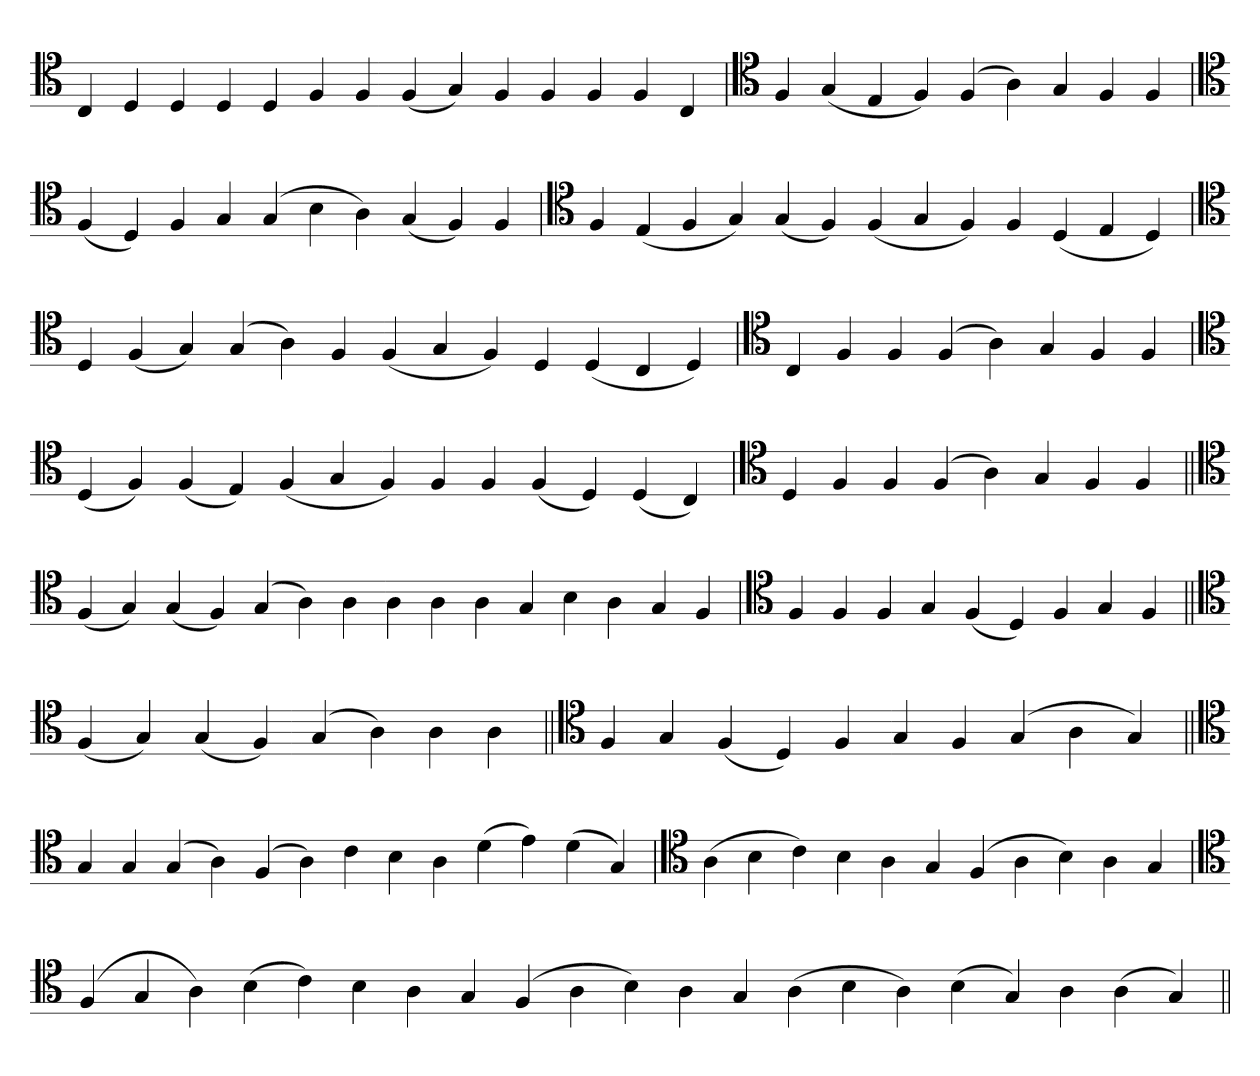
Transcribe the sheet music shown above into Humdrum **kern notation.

**kern
*part1
*staff1
*clefC4
=
4C
4D
4D
4D
4D
4F
4F
(4F
4G)
4F
4F
4F
4F
4C
=`
*clefC4
4F
(4G
4E
4F)
(4F
4A)
4G
4F
4F
=
*clefC4
(4F
4D)
4F
4G
(4G
4B
4A)
(4G
4F)
4F
=`
*clefC4
4F
(4E
4F
4G)
(4G
4F)
(4F
4G
4F)
4F
(4D
4E
4D)
=`
*clefC4
4D
(4F
4G)
(4G
4A)
4F
(4F
4G
4F)
4D
(4D
4C
4D)
='
*clefC4
4C
4F
4F
(4F
4A)
4G
4F
4F
=`
*clefC4
(4D
4F)
(4F
4E)
(4F
4G
4F)
4F
4F
(4F
4D)
(4D
4C)
=`
*clefC4
4D
4F
4F
(4F
4A)
4G
4F
4F
=||
*clefC4
(4F
4G)
(4G
4F)
(4G
4A)
4A
4A
4A
4A
4G
4B
4A
4G
4F
=
*clefC4
4F
4F
4F
4G
(4F
4D)
4F
4G
4F
=||
*clefC4
(4F
4G)
(4G
4F)
(4G
4A)
4A
4A
=||
*clefC4
4F
4G
(4F
4D)
4F
4G
4F
(4G
4A
4G)
=||
*clefC4
4G
4G
(4G
4A)
(4F
4A)
4c
4B
4A
(4d
4e)
(4d
4G)
=`
*clefC4
(4A
4B
4c)
4B
4A
4G
(4F
4A
4B)
4A
4G
='
*clefC4
(4F
4G
4A)
(4B
4c)
4B
4A
4G
(4F
4A
4B)
4A
4G
(4A
4B
4A)
(4B
4G)
4A
(4A
4G)
=||
*-
